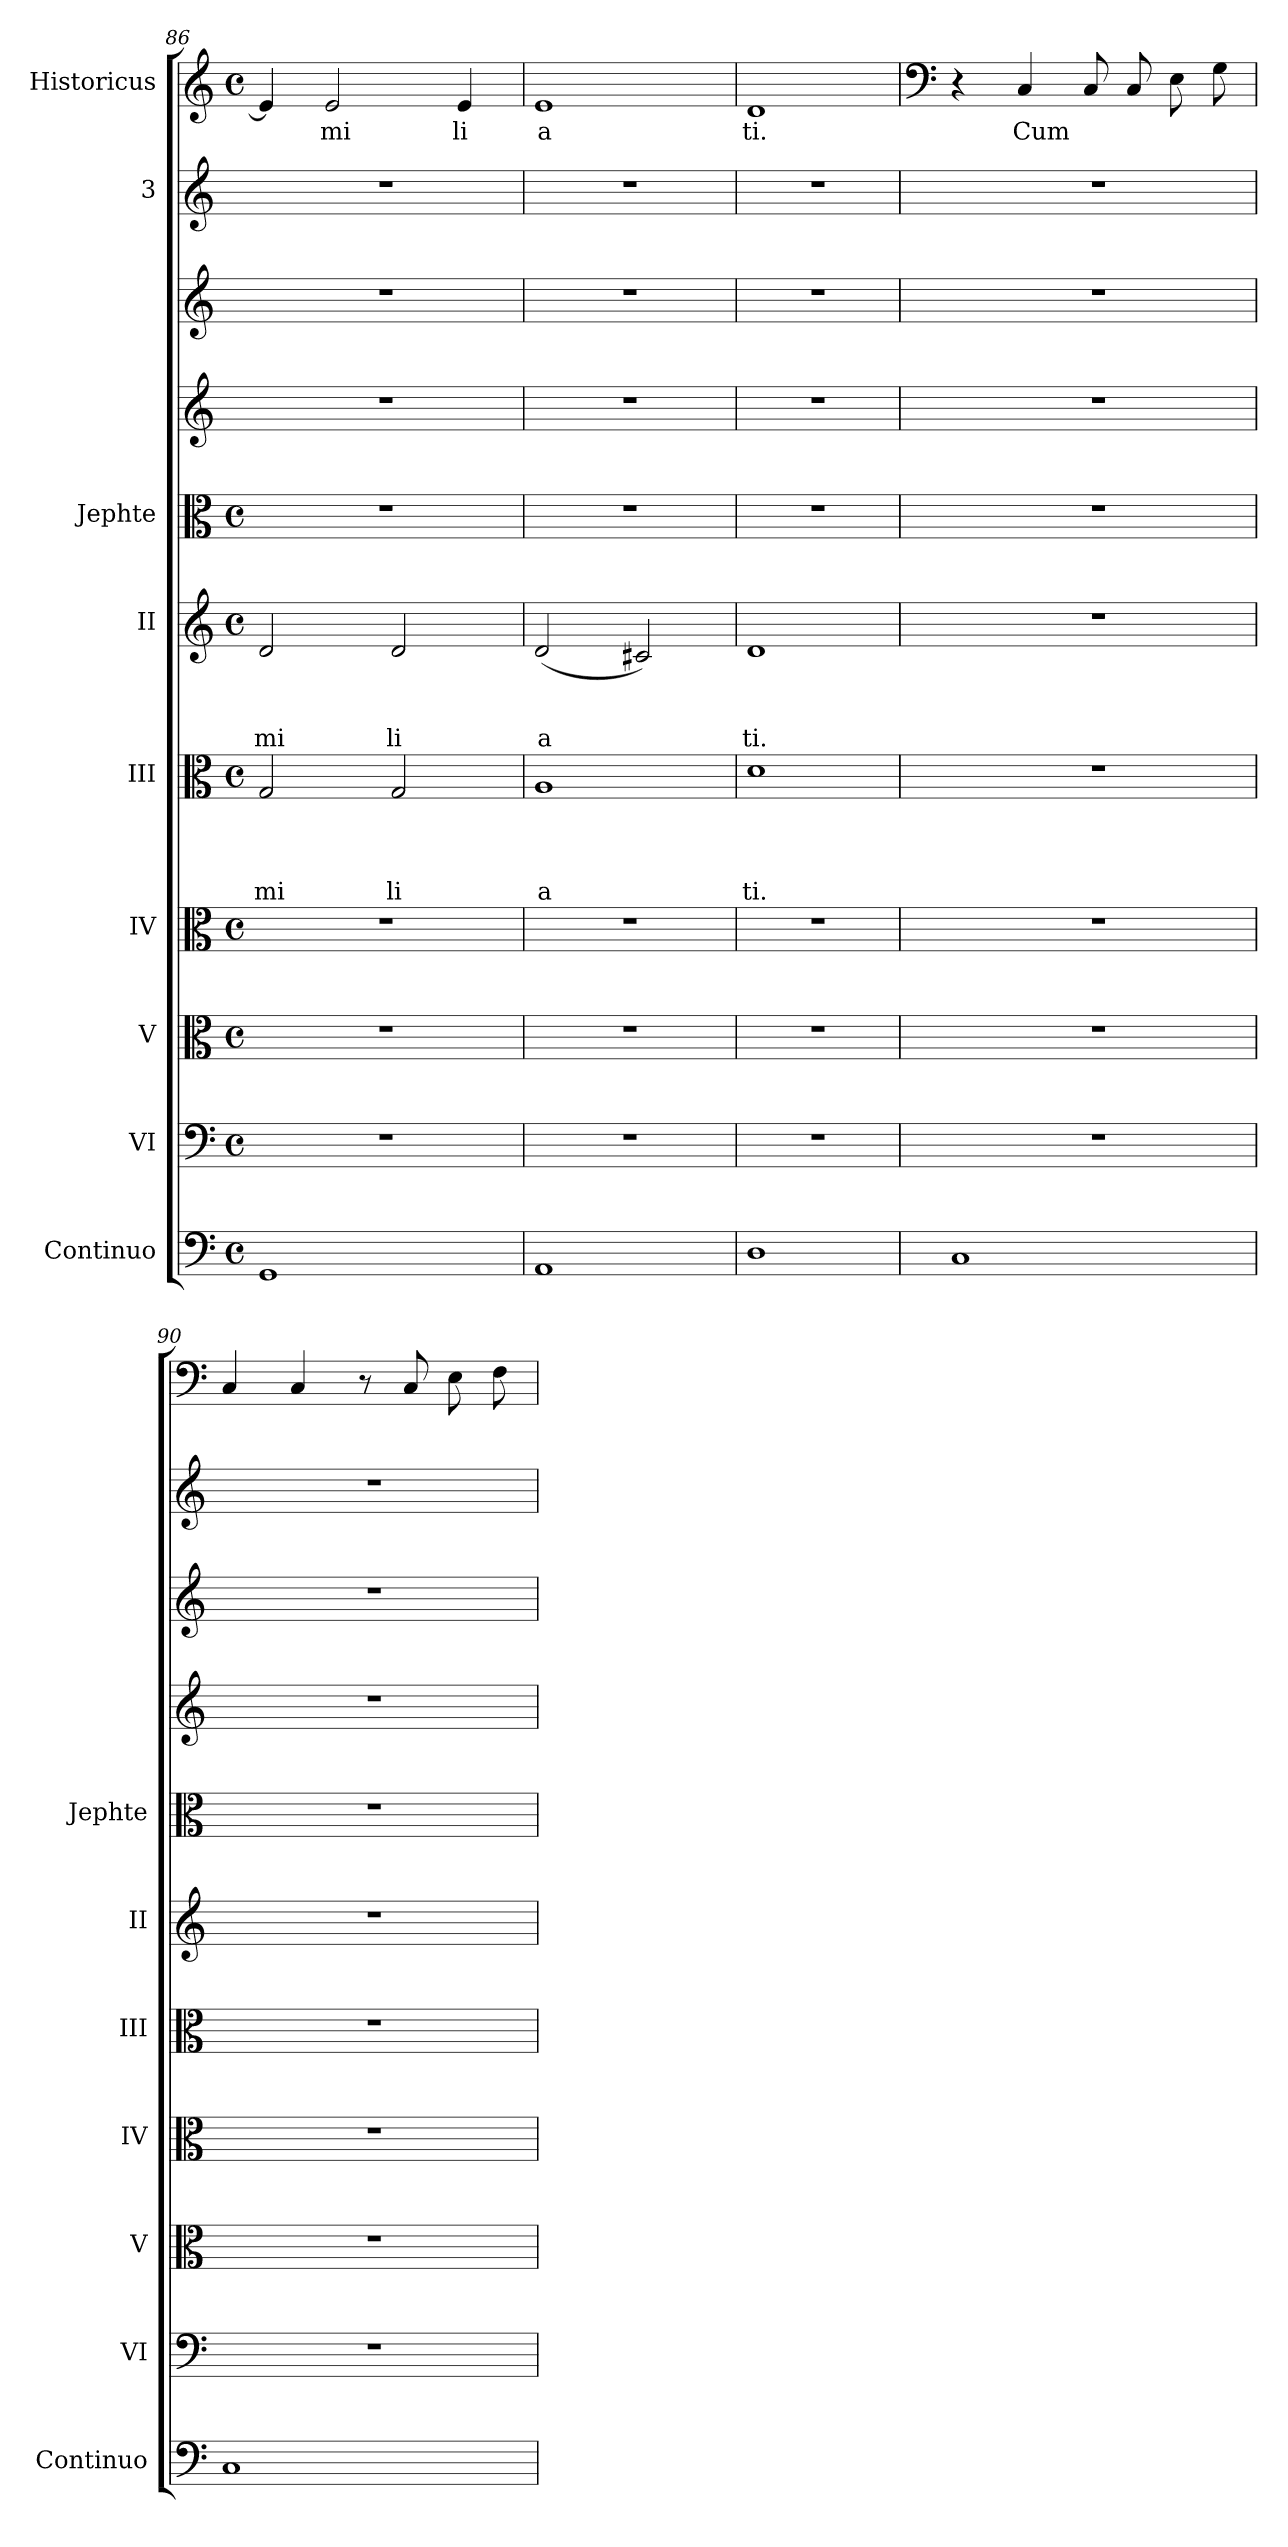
**kern	**kern	**kern	**kern	**kern	**text	**text	**text	**text	**kern	**text	**text	**text	**kern	**kern	**kern	**kern	**kern	**text
*part11	*part10	*part9	*part8	*part7	*part7	*part7	*part7	*part7	*part6	*part6	*part6	*part6	*part5	*part4	*part3	*part2	*part1	*part1
*staff11	*staff10	*staff9	*staff8	*staff7	*staff7	*staff7	*staff7	*staff7	*staff6	*staff6	*staff6	*staff6	*staff5	*staff4	*staff3	*staff2	*staff1	*staff1
*I"Continuo	*I"VI	*I"V	*I"IV	*I"III	*	*	*	*	*I"II	*	*	*	*I"Jephte	*	*	*I"3	*I"Historicus	*
*I'Continuo	*I'VI	*I'V	*I'IV	*I'III	*	*	*	*	*I'II	*	*	*	*I'Jephte	*	*	*	*	*
*clefF4	*clefF4	*clefC3	*clefC3	*clefC3	*	*	*	*	*clefG2	*	*	*	*clefC3	*clefG2	*clefG2	*clefG2	*clefG2	*
*k[]	*k[]	*k[]	*k[]	*k[]	*	*	*	*	*k[]	*	*	*	*k[]	*k[]	*k[]	*k[]	*k[]	*
*C:	*C:	*C:	*C:	*C:	*	*	*	*	*C:	*	*	*	*C:	*C:	*C:	*C:	*C:	*
*M4/4	*M4/4	*M4/4	*M4/4	*M4/4	*	*	*	*	*M4/4	*	*	*	*M4/4	*	*	*	*M4/4	*
*met(c)	*met(c)	*met(c)	*met(c)	*met(c)	*	*	*	*	*met(c)	*	*	*	*met(c)	*	*	*	*met(c)	*
=86	=86	=86	=86	=86	=86	=86	=86	=86	=86	=86	=86	=86	=86	=86	=86	=86	=86	=86
!	!	!	!	!	!	!	!	!LO:LY:b	!	!	!	!LO:LY:b	!	!	!	!	!	!
1GG	1r	1r	1r	2G/	.	.	.	mi	2d/	.	.	mi	1r	1r	1r	1r	4e/]	.
!	!	!	!	!	!	!	!	!	!	!	!	!	!	!	!	!	!	!LO:LY:b
.	.	.	.	.	.	.	.	.	.	.	.	.	.	.	.	.	2e/	mi
!	!	!	!	!	!	!	!	!LO:LY:b	!	!	!	!LO:LY:b	!	!	!	!	!	!
.	.	.	.	2G/	.	.	.	li	2d/	.	.	li	.	.	.	.	.	.
!	!	!	!	!	!	!	!	!	!	!	!	!	!	!	!	!	!	!LO:LY:b
.	.	.	.	.	.	.	.	.	.	.	.	.	.	.	.	.	4e/	li
=87	=87	=87	=87	=87	=87	=87	=87	=87	=87	=87	=87	=87	=87	=87	=87	=87	=87	=87
!	!	!	!	!	!	!	!	!LO:LY:b	!	!	!	!LO:LY:b	!	!	!	!	!	!LO:LY:b
1AA	1r	1r	1r	1A	.	.	.	a	(<2d/	.	.	a	1r	1r	1r	1r	1e	a
.	.	.	.	.	.	.	.	.	2c#X/)	.	.	.	.	.	.	.	.	.
=88	=88	=88	=88	=88	=88	=88	=88	=88	=88	=88	=88	=88	=88	=88	=88	=88	=88	=88
!	!	!	!	!	!	!	!	!LO:LY:b	!	!	!	!LO:LY:b	!	!	!	!	!	!LO:LY:b
1D	1r	1r	1r	1d	.	.	.	ti.	1d	.	.	ti.	1r	1r	1r	1r	1d	ti.
!!LO:LB:g=z
=89!	=89!	=89!	=89!	=89!	=89!	=89!	=89!	=89!	=89!	=89!	=89!	=89!	=89!	=89!	=89!	=89!	=89!	=89!
*	*	*	*	*	*	*	*	*	*	*	*	*	*	*	*	*	*clefF4	*
1C	1r	1r	1r	1r	.	.	.	.	1r	.	.	.	1r	1r	1r	1r	4r	.
!	!	!	!	!	!	!	!	!	!	!	!	!	!	!	!	!	!	!LO:LY:b
.	.	.	.	.	.	.	.	.	.	.	.	.	.	.	.	.	4C/	Cum
.	.	.	.	.	.	.	.	.	.	.	.	.	.	.	.	.	8C/	.
.	.	.	.	.	.	.	.	.	.	.	.	.	.	.	.	.	8C/	.
.	.	.	.	.	.	.	.	.	.	.	.	.	.	.	.	.	8E\	.
.	.	.	.	.	.	.	.	.	.	.	.	.	.	.	.	.	8G\	.
=90	=90	=90	=90	=90	=90	=90	=90	=90	=90	=90	=90	=90	=90	=90	=90	=90	=90	=90
1C	1r	1r	1r	1r	.	.	.	.	1r	.	.	.	1r	1r	1r	1r	4C/	.
.	.	.	.	.	.	.	.	.	.	.	.	.	.	.	.	.	4C/	.
.	.	.	.	.	.	.	.	.	.	.	.	.	.	.	.	.	8r	.
.	.	.	.	.	.	.	.	.	.	.	.	.	.	.	.	.	8C/	.
.	.	.	.	.	.	.	.	.	.	.	.	.	.	.	.	.	8E\	.
.	.	.	.	.	.	.	.	.	.	.	.	.	.	.	.	.	8F\	.
=	=	=	=	=	=	=	=	=	=	=	=	=	=	=	=	=	=	=
*-	*-	*-	*-	*-	*-	*-	*-	*-	*-	*-	*-	*-	*-	*-	*-	*-	*-	*-
